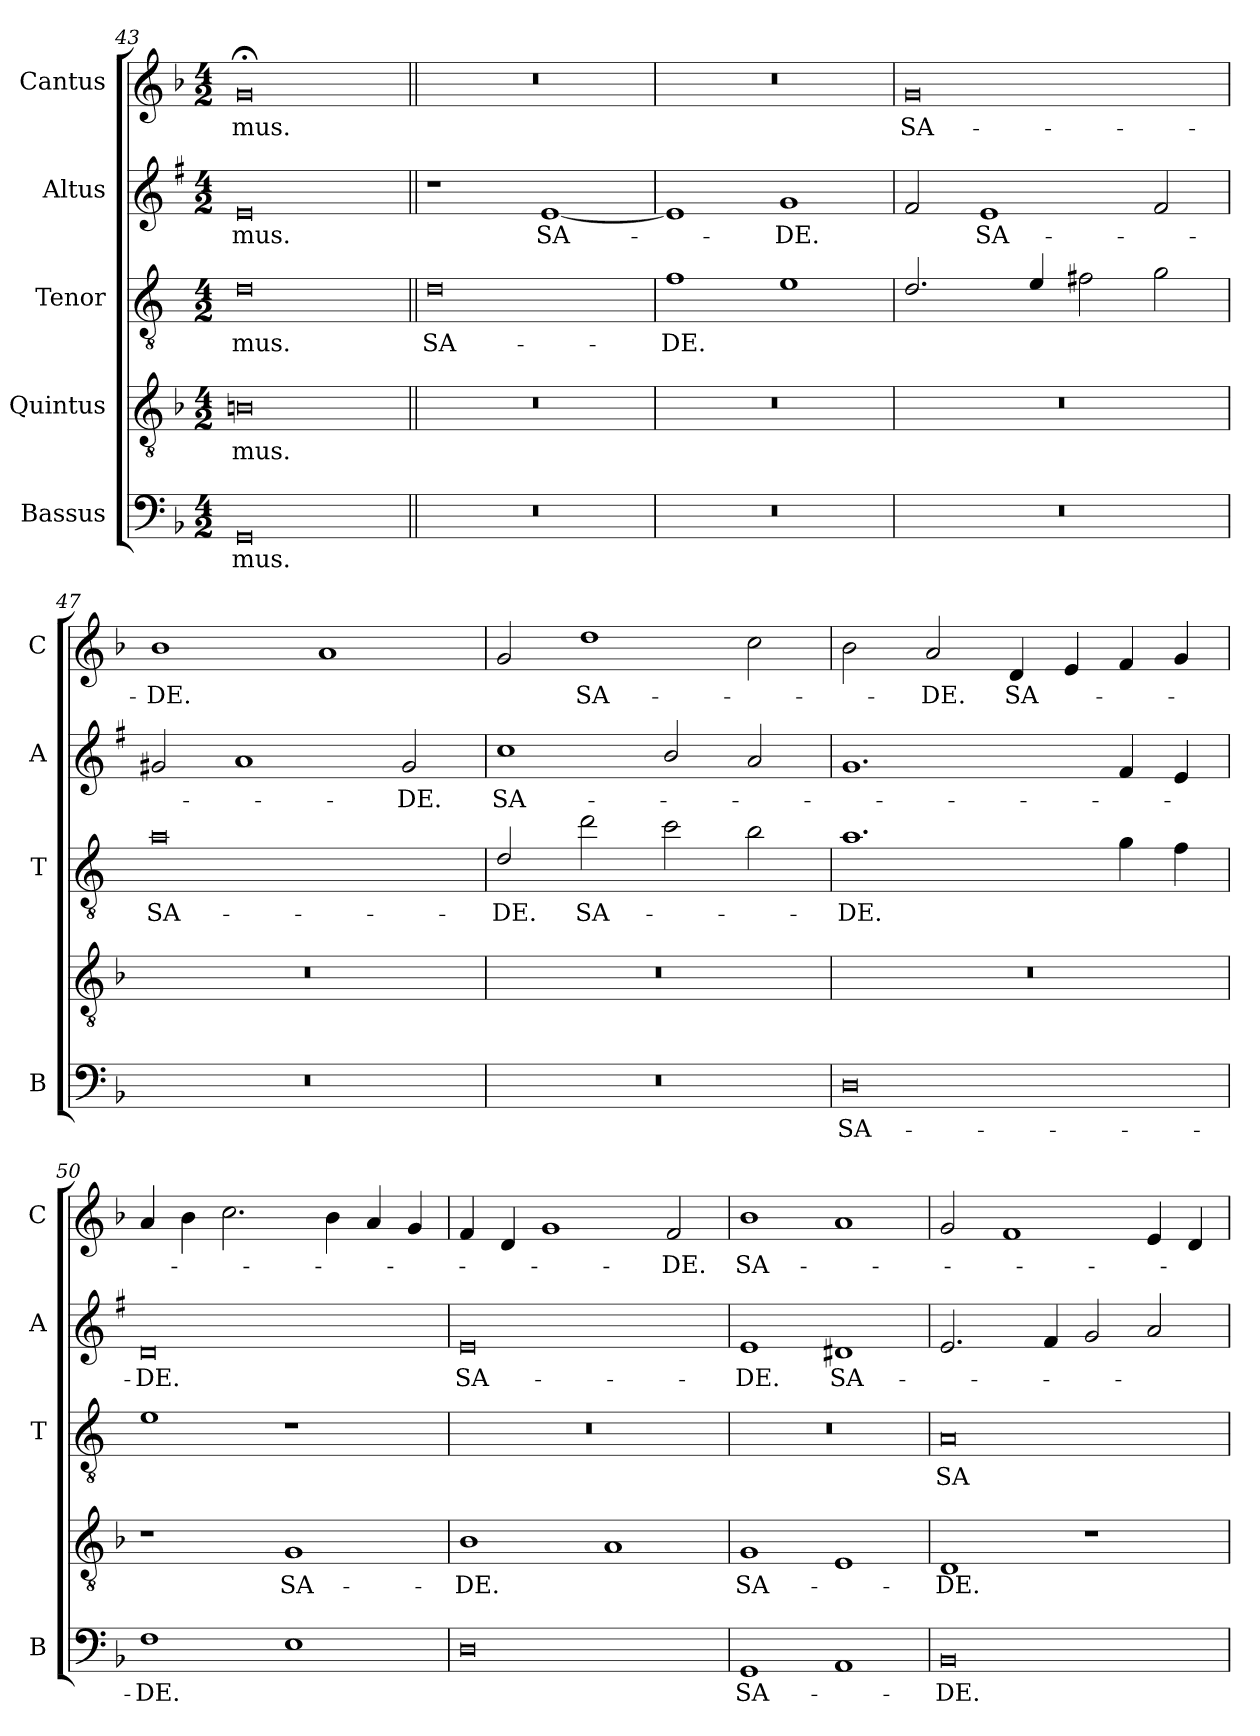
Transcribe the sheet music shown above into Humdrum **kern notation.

**kern	**text	**kern	**text	**kern	**text	**kern	**text	**kern	**text
*part5	*part5	*part4	*part4	*part3	*part3	*part2	*part2	*part1	*part1
*staff5	*staff5	*staff4	*staff4	*staff3	*staff3	*staff2	*staff2	*staff1	*staff1
*I"Bassus	*	*I"Quintus	*	*I"Tenor	*	*I"Altus	*	*I"Cantus	*
*I'B	*	*	*	*I'T	*	*I'A	*	*I'C	*
*clefF4	*	*clefGv2	*	*clefGv2	*	*clefG2	*	*clefG2	*
*	*	*	*	*ITrd4c7	*	*ITrd1c2	*	*	*
*k[b-]	*	*k[b-]	*	*k[b-]	*	*k[b-]	*	*k[b-]	*
*F:	*	*F:	*	*F:	*	*F:	*	*F:	*
*M4/2	*	*M4/2	*	*M4/2	*	*M4/2	*	*M4/2	*
=43	=43	=43	=43	=43	=43	=43	=43	=43	=43
!	!LO:LY:b	!	!LO:LY:b	!	!LO:LY:b	!	!LO:LY:b	!	!LO:LY:b
0GG	-mus.	0Bn	-mus.	0G	-mus.	0d	-mus.	0g;<	-mus.
=44||	=44||	=44||	=44||	=44||	=44||	=44||	=44||	=44||	=44||
!	!	!	!	!	!LO:LY:b	!	!	!	!
0r	.	0r	.	0G	SA-	1r	.	0r	.
!	!	!	!	!	!	!	!LO:LY:b	!	!
.	.	.	.	.	.	[1d	SA-	.	.
=45	=45	=45	=45	=45	=45	=45	=45	=45	=45
!	!	!	!	!	!LO:LY:b	!	!	!	!
0r	.	0r	.	1B-	-DE.	1d]	.	0r	.
!	!	!	!	!	!	!	!LO:LY:b	!	!
.	.	.	.	1A	.	1f	-DE.	.	.
=46	=46	=46	=46	=46	=46	=46	=46	=46	=46
!	!	!	!	!	!	!	!	!	!LO:LY:b
0r	.	0r	.	2.G/	.	2e/	.	0g	SA-
!	!	!	!	!	!	!	!LO:LY:b	!	!
.	.	.	.	.	.	1d	SA-	.	.
.	.	.	.	4A/	.	.	.	.	.
.	.	.	.	2Bn\	.	.	.	.	.
.	.	.	.	2c\	.	2e/	.	.	.
=47	=47	=47	=47	=47	=47	=47	=47	=47	=47
!	!	!	!	!	!LO:LY:b	!	!	!	!LO:LY:b
0r	.	0r	.	0d	SA-	2f#X/	.	1b-	-DE.
.	.	.	.	.	.	1g	.	.	.
.	.	.	.	.	.	.	.	1a	.
!	!	!	!	!	!	!	!LO:LY:b	!	!
.	.	.	.	.	.	2f#/	-DE.	.	.
!!LO:LB:g=z
=48	=48	=48	=48	=48	=48	=48	=48	=48	=48
!	!	!	!	!	!LO:LY:b	!	!LO:LY:b	!	!
0r	.	0r	.	2G/	-DE.	1b-	SA-	2g/	.
!	!	!	!	!	!LO:LY:b	!	!	!	!LO:LY:b
.	.	.	.	2g\	SA-	.	.	1dd	SA-
.	.	.	.	2f\	.	2a/	.	.	.
.	.	.	.	2e\	.	2g/	.	2cc\	.
=49	=49	=49	=49	=49	=49	=49	=49	=49	=49
!	!LO:LY:b	!	!	!	!LO:LY:b	!	!	!	!
0D	SA-	0r	.	1.d	-DE.	1.f	.	2b-\	.
!	!	!	!	!	!	!	!	!	!LO:LY:b
.	.	.	.	.	.	.	.	2a/	-DE.
!	!	!	!	!	!	!	!	!	!LO:LY:b
.	.	.	.	.	.	.	.	4d/	SA-
.	.	.	.	.	.	.	.	4e/	.
.	.	.	.	4c\	.	4e/	.	4f/	.
.	.	.	.	4B-\	.	4d/	.	4g/	.
=50	=50	=50	=50	=50	=50	=50	=50	=50	=50
!	!LO:LY:b	!	!	!	!	!	!LO:LY:b	!	!
1F	-DE.	1r	.	1A	.	0c	-DE.	4a/	.
.	.	.	.	.	.	.	.	4b-\	.
.	.	.	.	.	.	.	.	2.cc\	.
!	!	!	!LO:LY:b	!	!	!	!	!	!
1E	.	1G	SA-	1r	.	.	.	.	.
.	.	.	.	.	.	.	.	4b-\	.
.	.	.	.	.	.	.	.	4a/	.
.	.	.	.	.	.	.	.	4g/	.
=51	=51	=51	=51	=51	=51	=51	=51	=51	=51
!	!	!	!LO:LY:b	!	!	!	!LO:LY:b	!	!
0D	.	1B-	-DE.	0r	.	0d	SA-	4f/	.
.	.	.	.	.	.	.	.	4d/	.
.	.	.	.	.	.	.	.	1g	.
.	.	1A	.	.	.	.	.	.	.
!	!	!	!	!	!	!	!	!	!LO:LY:b
.	.	.	.	.	.	.	.	2f/	-DE.
=52	=52	=52	=52	=52	=52	=52	=52	=52	=52
!	!LO:LY:b	!	!LO:LY:b	!	!	!	!LO:LY:b	!	!LO:LY:b
1GG	SA-	1G	SA-	0r	.	1d	-DE.	1b-	SA-
!	!	!	!	!	!	!	!LO:LY:b	!	!
1AA	.	1E	.	.	.	1c#X	SA-	1a	.
=53	=53	=53	=53	=53	=53	=53	=53	=53	=53
!	!LO:LY:b	!	!LO:LY:b	!	!LO:LY:b	!	!	!	!
0BB-	-DE.	1D	-DE.	0D	SA-	2.d/	.	2g/	.
.	.	.	.	.	.	.	.	1f	.
.	.	.	.	.	.	4e/	.	.	.
.	.	1r	.	.	.	2f/	.	.	.
.	.	.	.	.	.	2g/	.	4e/	.
.	.	.	.	.	.	.	.	4d/	.
=	=	=	=	=	=	=	=	=	=
*-	*-	*-	*-	*-	*-	*-	*-	*-	*-
